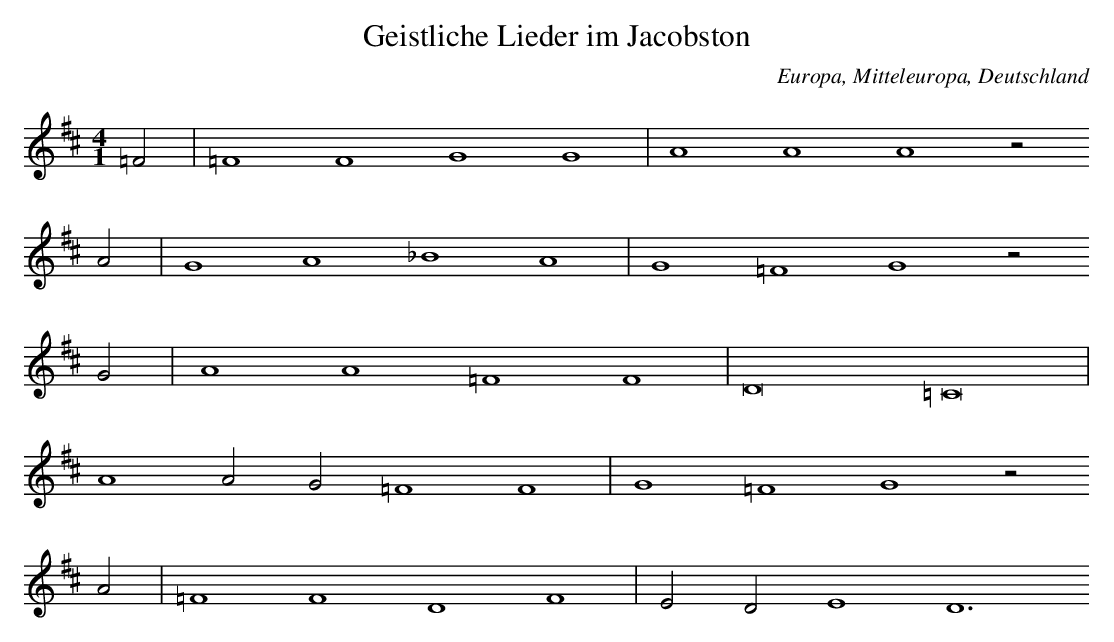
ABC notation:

X:1
T: Geistliche Lieder im Jacobston
O: Europa, Mitteleuropa, Deutschland
M: 4/1
L: 1/2
K: D
=F | =F2F2G2G2 | A2A2A2z
A | G2A2_B2A2 | G2=F2G2z
G | A2A2=F2F2 | D4=C4 |
A2AG=F2F2 | G2=F2G2z
A | =F2F2D2F2 | EDE2D3
